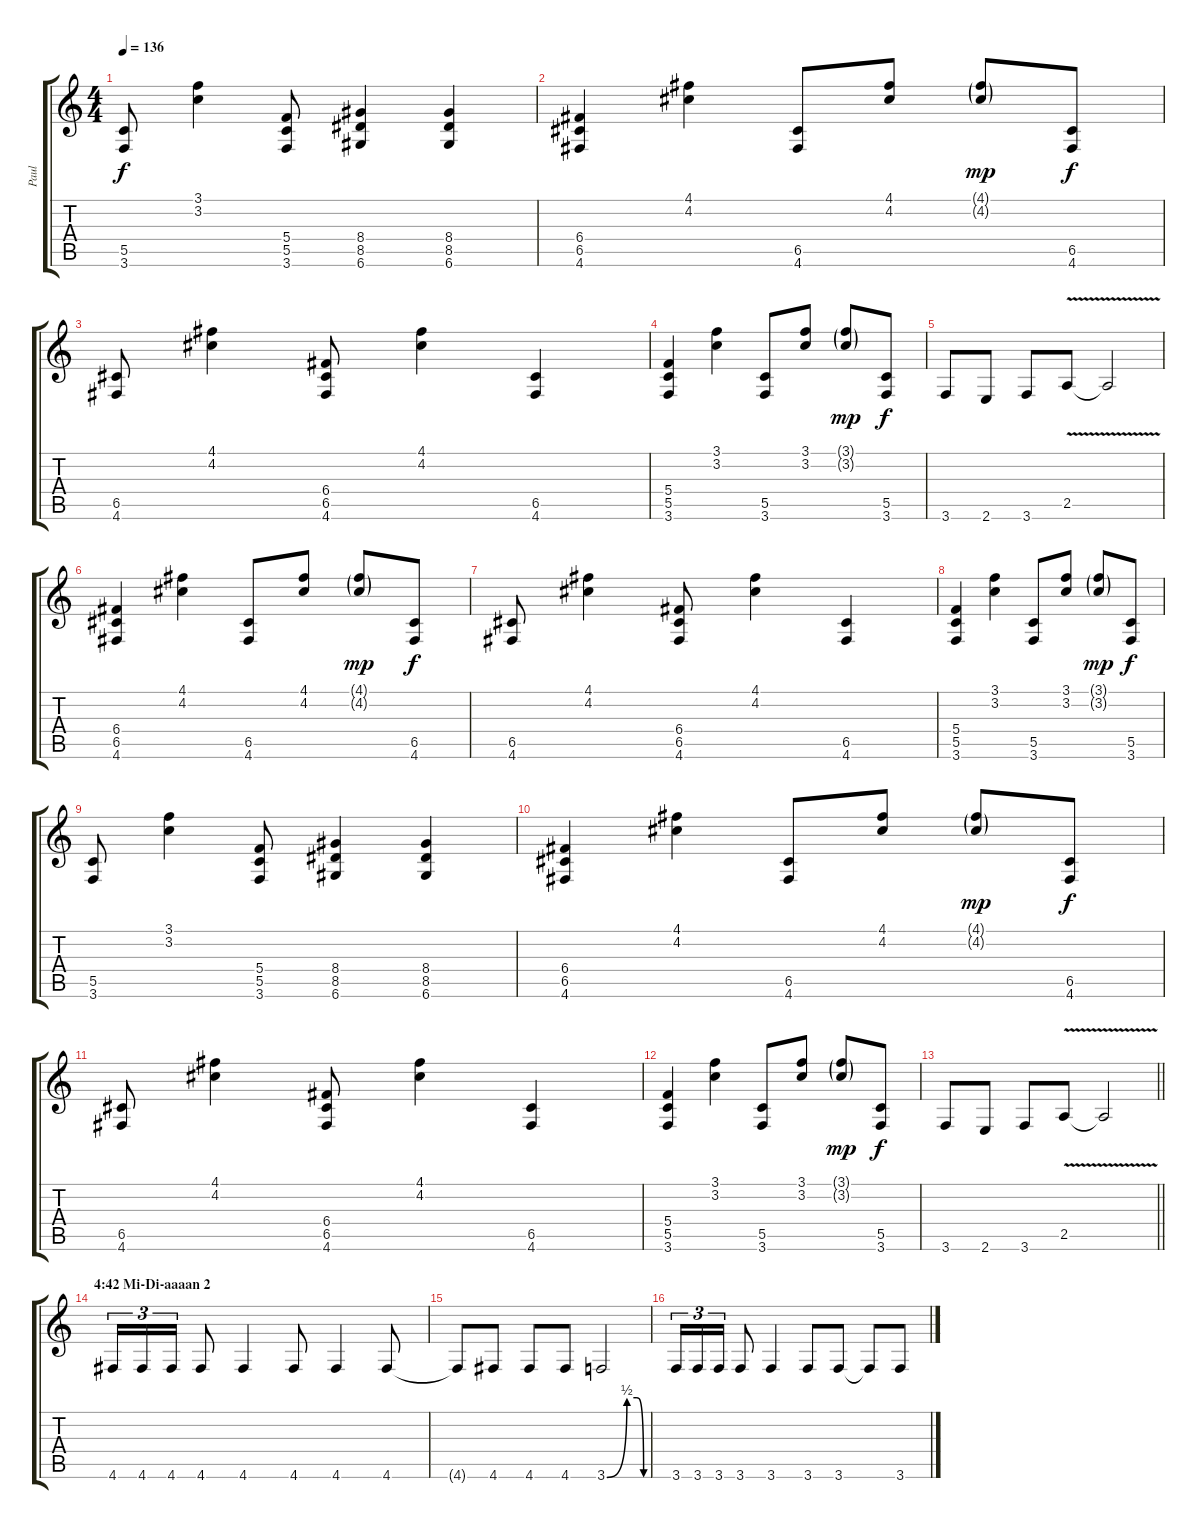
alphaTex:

\track ("Paul" "Paul") {instrument distortionguitar}
\staff {score tabs}
\tuning (D4 A3 F3 C3 G2 D2) {hide}
\ts (4 4)
\tempo 136
\clef g2
\ks c
(5.5 3.6).8{dy f} (3.1 3.2).4 (5.4 5.5 3.6).8 (8.4 8.5 6.6).4 (8.4 8.5 6.6).4 |
(6.4 6.5 4.6).4 (4.1 4.2).4 (6.5 4.6).8 (4.1 4.2).8 (4.1{g} 4.2{g}).8{dy mp} (6.5 4.6).8{dy f} |
(6.5 4.6).8 (4.1 4.2).4 (6.4 6.5 4.6).8 (4.1 4.2).4 (6.5 4.6).4 |
(5.4 5.5 3.6).4 (3.1 3.2).4 (5.5 3.6).8 (3.1 3.2).8 (3.1{g} 3.2{g}).8{dy mp} (5.5 3.6).8{dy f} |
3.6.8 2.6.8 3.6.8 2.5{v}.8 2.5{t}.2 |
(6.4 6.5 4.6).4 (4.1 4.2).4 (6.5 4.6).8 (4.1 4.2).8 (4.1{g} 4.2{g}).8{dy mp} (6.5 4.6).8{dy f} |
(6.5 4.6).8 (4.1 4.2).4 (6.4 6.5 4.6).8 (4.1 4.2).4 (6.5 4.6).4 |
(5.4 5.5 3.6).4 (3.1 3.2).4 (5.5 3.6).8 (3.1 3.2).8 (3.1{g} 3.2{g}).8{dy mp} (5.5 3.6).8{dy f} |
(5.5 3.6).8 (3.1 3.2).4 (5.4 5.5 3.6).8 (8.4 8.5 6.6).4 (8.4 8.5 6.6).4 |
(6.4 6.5 4.6).4 (4.1 4.2).4 (6.5 4.6).8 (4.1 4.2).8 (4.1{g} 4.2{g}).8{dy mp} (6.5 4.6).8{dy f} |
(6.5 4.6).8 (4.1 4.2).4 (6.4 6.5 4.6).8 (4.1 4.2).4 (6.5 4.6).4 |
(5.4 5.5 3.6).4 (3.1 3.2).4 (5.5 3.6).8 (3.1 3.2).8 (3.1{g} 3.2{g}).8{dy mp} (5.5 3.6).8{dy f} |
\barLineRight lightlight
3.6.8 2.6.8 3.6.8 2.5{v}.8 2.5{t}.2 |
\section ("" "4:42 Mi-Di-aaaan 2")
4.6.16{tu (3 2) volume 16} 4.6.16{tu (3 2)} 4.6.16{tu (3 2)} 4.6.8 4.6.4 4.6.8 4.6.4 4.6.8 |
4.6{t}.8 4.6.8 4.6.8 4.6.8 3.6{be (custom 0 0 30 2 45 2 55 0 60 0)}.2 |
3.6.16{tu (3 2)} 3.6.16{tu (3 2)} 3.6.16{tu (3 2)} 3.6.8 3.6.4 3.6.8 3.6.8 3.6{t}.8 3.6.8
